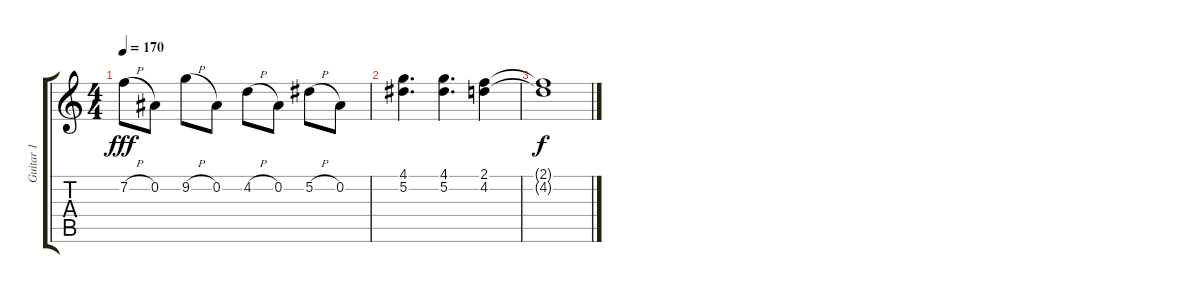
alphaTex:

\track ("Guitar 1" "Guitar 1") {instrument distortionguitar}
\staff {score tabs}
\tuning (Eb4 Bb3 Gb3 Db3 Ab2 Eb2) {hide}
\ts (4 4)
\tempo 170
\clef g2
\ks c
7.2{h}.8{dy fff} 0.2.8 9.2{h}.8 0.2.8 4.2{h}.8 0.2.8 5.2{h}.8 0.2.8 |
(4.1 5.2).4{d} (4.1 5.2).4{d} (2.1 4.2).4 |
(2.1{t} 4.2{t}).1{dy f}
